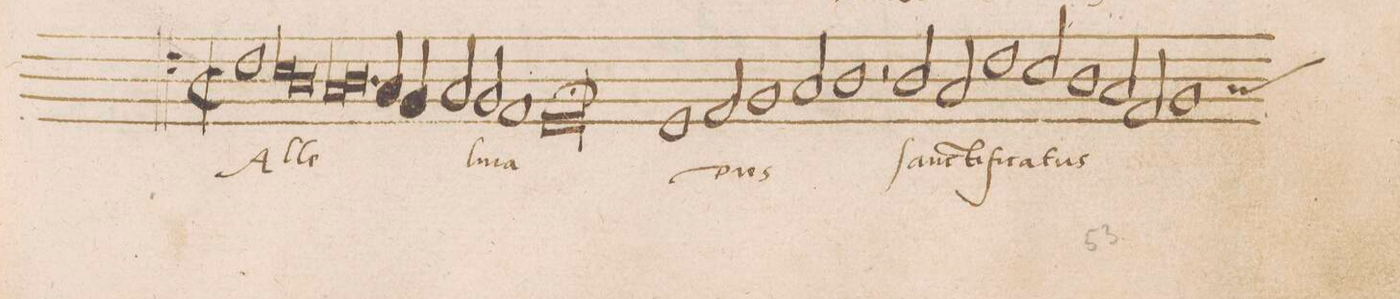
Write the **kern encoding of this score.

**kern	**text
*I"ALTVS	*
*clefC4	*
*k[]	*
*met(C|)	*
*M2/1	*
1c	Al-
*lig	*
1B	-le-
=2-	=2-
1A	.
*Xlig	*
*lig	*
1G	.
=3-	=3-
1.A	.
*Xlig	*
4G/	.
4F/	.
=4-	=4-
2G/	.
2F/	.
1E	-lu-
=5-	=5-
0D;	-ia
=6||-	=6||-
1D	Di-
2E/	.
1F/	-es
=7-	=7-
2G/	.
1A	.
=8-	=8-
2r	.
2A/	San-
2G/	-cti-
1c\	-fi-
=9-	=9-
2B/	-ca-
1A	-tus
=10-	=10-
2G/	.
2E/	.
*custos:G	*
1F	.
=11-	=11-
*-	*-
